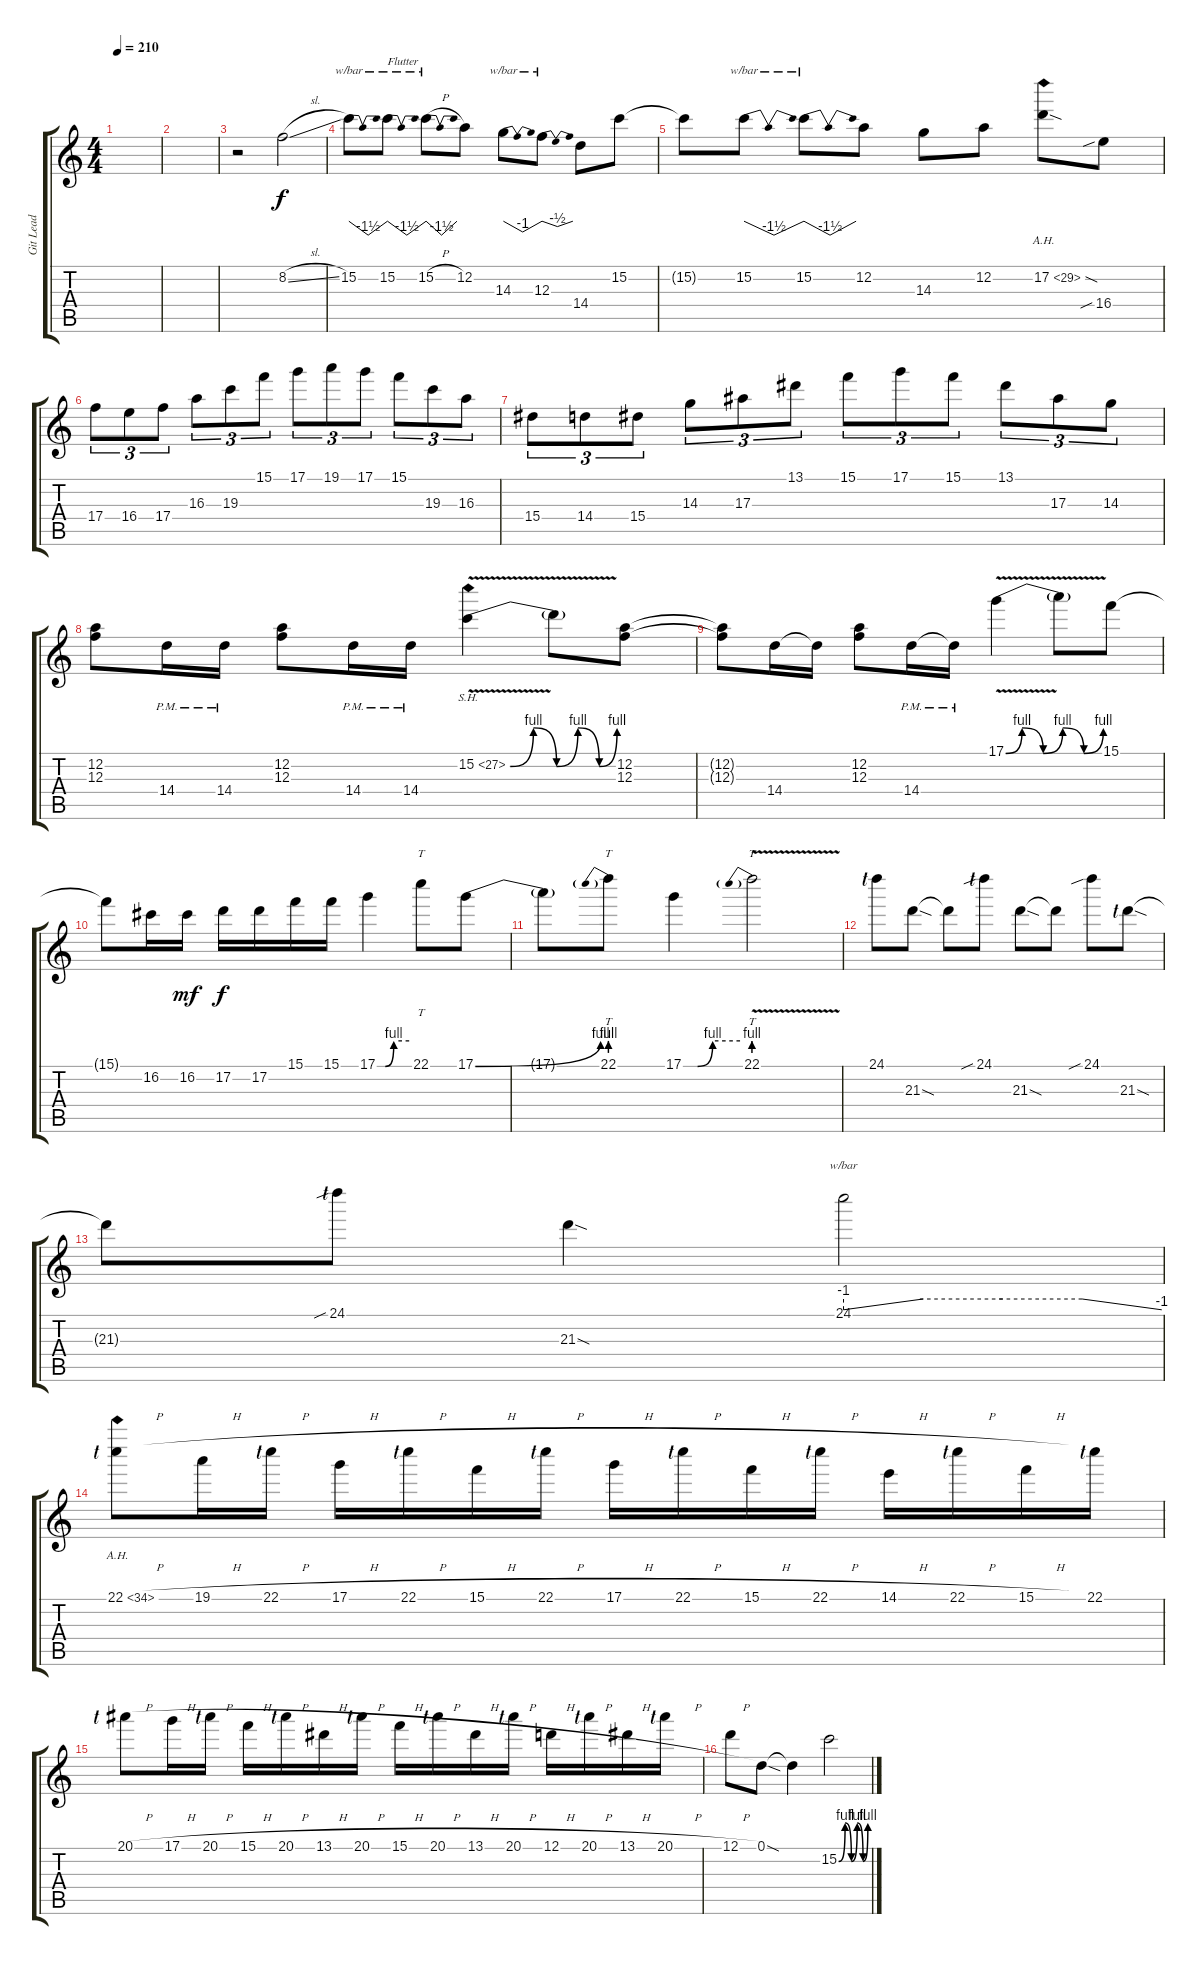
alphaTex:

\track ("Git Lead" "Git Lead") {instrument overdrivenguitar}
\staff {score tabs}
\tuning (D4 A3 F3 C3 G2 D2) {hide}
\ts (4 4)
\tempo 210
\clef g2
\ks c
|
|
r.2 8.2{sl}.2 |
15.2.8{tbe (dip default 0 0 30 -6 60 0)} 15.2.8{tbe (dip default 0 0 30 -6 60 0) txt "Flutter"} 15.2{h}.8{tbe (dip default 0 0 30 -6 60 0)} 12.2.8 14.3.8{tbe (dip default 0 0 30 -4 60 0)} 12.3.8{tbe (dip default 0 0 30 -2 60 0)} 14.4.8 15.2.8 |
15.2{t}.8 15.2.8{tbe (dip default 0 0 30 -6 60 0)} 15.2.8{tbe (dip default 0 0 30 -6 60 0)} 12.2.8 14.3.8 12.2.8 17.2{ah 12 sod}.8 16.4{sib}.8 |
17.4.8{tu (3 2)} 16.4.8{tu (3 2)} 17.4.8{tu (3 2)} 16.3.8{tu (3 2)} 19.3.8{tu (3 2)} 15.1.8{tu (3 2)} 17.1.8{tu (3 2)} 19.1.8{tu (3 2)} 17.1.8{tu (3 2)} 15.1.8{tu (3 2)} 19.3.8{tu (3 2)} 16.3.8{tu (3 2)} |
15.4.8{tu (3 2)} 14.4.8{tu (3 2)} 15.4.8{tu (3 2)} 14.3.8{tu (3 2)} 17.3.8{tu (3 2)} 13.1.8{tu (3 2)} 15.1.8{tu (3 2)} 17.1.8{tu (3 2)} 15.1.8{tu (3 2)} 13.1.8{tu (3 2)} 17.3.8{tu (3 2)} 14.3.8{tu (3 2)} |
(12.2 12.3).8 14.4{pm}.16 14.4{pm}.16 (12.2 12.3).8 14.4{pm}.16 14.4{pm}.16 15.2{be (custom 0 0 13 4 26 0 38 4 50 0 60 4) sh 12 v}.4 15.2{t}.8 (12.2 12.3).8 |
(12.2{t} 12.3{t}).8 14.4.16 14.4{t}.16 (12.2 12.3).8 14.4{pm}.16 14.4{pm t}.16 17.1{be (custom 0 0 10 4 23 0 35 4 48 0 60 4) v}.4 17.1{t}.8 15.1.8 |
15.1{t}.8 16.2.16 16.2.16{dy mf} 17.2.16{dy f} 17.2.16 15.1.16 15.1.16 17.1{be (custom 0 0 15 0 31 4 60 4)}.4 22.1.8{tt} 17.1{be (bend 0 0 60 4)}.8 |
17.1{t}.8 22.1{be (prebend 0 4 60 4)}.8{tt} 17.1{be (custom 0 0 15 0 31 4 60 4)}.4 22.1{be (prebend 0 4 60 4) v}.2{tt} |
24.1{lf 1}.8 21.3{sod}.8 21.3{t}.8 24.1{sib lf 1}.8 21.3{sod}.8 21.3{t}.8 24.1{sib}.8 21.3{sod lf 1}.8 |
21.3{t}.8 24.1{sib lf 1}.8 21.3{sod}.4 24.1.2{tbe (custom default 0 -4 15 0 30 0 45 0 60 -4)} |
22.1{ah 12 h lf 1}.8 19.1{h}.16 22.1{h lf 1}.16 17.1{h}.16 22.1{h lf 1}.16 15.1{h}.16 22.1{h lf 1}.16 17.1{h}.16 22.1{h lf 1}.16 15.1{h}.16 22.1{h lf 1}.16 14.1{h}.16 22.1{h lf 1}.16 15.1{h}.16 22.1{lf 1}.16 |
20.1{h lf 1}.8 17.1{h}.16 20.1{h lf 1}.16 15.1{h}.16 20.1{h lf 1}.16 13.1{h}.16 20.1{h lf 1}.16 15.1{h}.16 20.1{h lf 1}.16 13.1{h}.16 20.1{h lf 1}.16 12.1{h}.16 20.1{h lf 1}.16 13.1{h}.16 20.1{h lf 1}.16 |
12.1{h}.8 0.1{sod}.8 0.1{t}.4 15.2{be (custom 0 0 13 4 26 0 38 4 50 0 60 4)}.2
